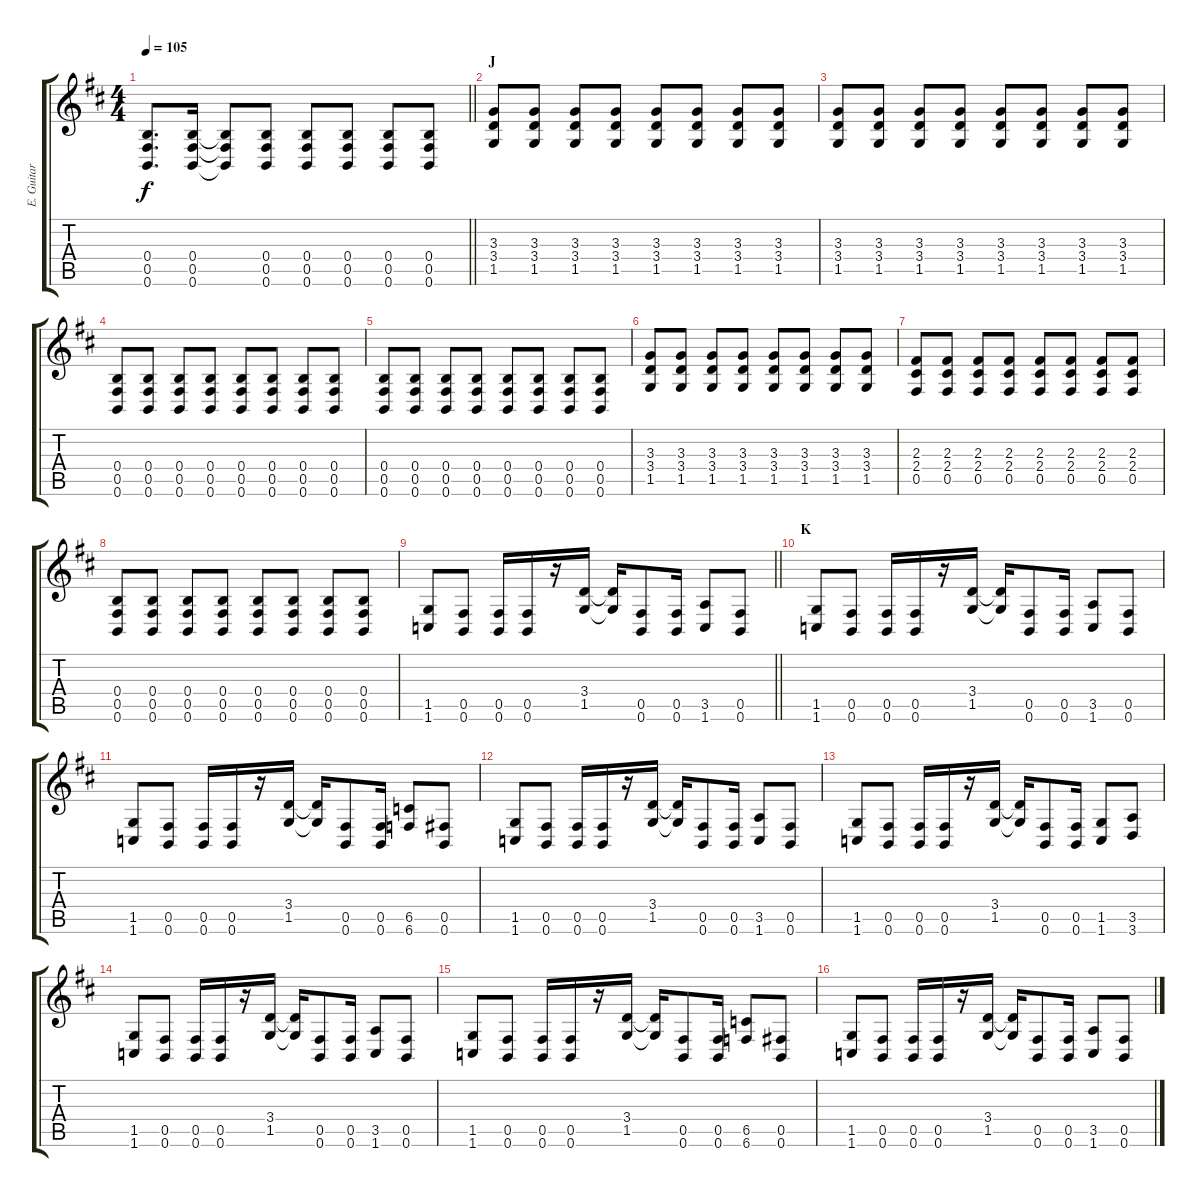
\track ("E. Guitar II" "E. Guitar ") {instrument overdrivenguitar}
\staff {score tabs}
\tuning (Db4 Ab3 E3 B2 Gb2 B1) {hide}
\ts (4 4)
\tempo 105
\clef g2
\barLineRight lightlight
\ks d
(0.4 0.5 0.6).8{d dy f} (0.4 0.5 0.6).16 (0.4{t} 0.5{t} 0.6{t}).8 (0.4 0.5 0.6).8 (0.4 0.5 0.6).8 (0.4 0.5 0.6).8 (0.4 0.5 0.6).8 (0.4 0.5 0.6).8 |
\section ("" "J")
(3.3 3.4 1.5).8 (3.3 3.4 1.5).8 (3.3 3.4 1.5).8 (3.3 3.4 1.5).8 (3.3 3.4 1.5).8 (3.3 3.4 1.5).8 (3.3 3.4 1.5).8 (3.3 3.4 1.5).8 |
(3.3 3.4 1.5).8 (3.3 3.4 1.5).8 (3.3 3.4 1.5).8 (3.3 3.4 1.5).8 (3.3 3.4 1.5).8 (3.3 3.4 1.5).8 (3.3 3.4 1.5).8 (3.3 3.4 1.5).8 |
(0.4 0.5 0.6).8 (0.4 0.5 0.6).8 (0.4 0.5 0.6).8 (0.4 0.5 0.6).8 (0.4 0.5 0.6).8 (0.4 0.5 0.6).8 (0.4 0.5 0.6).8 (0.4 0.5 0.6).8 |
(0.4 0.5 0.6).8 (0.4 0.5 0.6).8 (0.4 0.5 0.6).8 (0.4 0.5 0.6).8 (0.4 0.5 0.6).8 (0.4 0.5 0.6).8 (0.4 0.5 0.6).8 (0.4 0.5 0.6).8 |
(3.3 3.4 1.5).8 (3.3 3.4 1.5).8 (3.3 3.4 1.5).8 (3.3 3.4 1.5).8 (3.3 3.4 1.5).8 (3.3 3.4 1.5).8 (3.3 3.4 1.5).8 (3.3 3.4 1.5).8 |
(2.3 2.4 0.5).8 (2.3 2.4 0.5).8 (2.3 2.4 0.5).8 (2.3 2.4 0.5).8 (2.3 2.4 0.5).8 (2.3 2.4 0.5).8 (2.3 2.4 0.5).8 (2.3 2.4 0.5).8 |
(0.4 0.5 0.6).8 (0.4 0.5 0.6).8 (0.4 0.5 0.6).8 (0.4 0.5 0.6).8 (0.4 0.5 0.6).8 (0.4 0.5 0.6).8 (0.4 0.5 0.6).8 (0.4 0.5 0.6).8 |
\barLineRight lightlight
(1.5 1.6).8 (0.5 0.6).8 (0.5 0.6).16 (0.5 0.6).16 r.16 (3.4 1.5).16 (3.4{t} 1.5{t}).16 (0.5 0.6).8 (0.5 0.6).16 (3.5 1.6).8 (0.5 0.6).8 |
\section ("" "K")
(1.5 1.6).8 (0.5 0.6).8 (0.5 0.6).16 (0.5 0.6).16 r.16 (3.4 1.5).16 (3.4{t} 1.5{t}).16 (0.5 0.6).8 (0.5 0.6).16 (3.5 1.6).8 (0.5 0.6).8 |
(1.5 1.6).8 (0.5 0.6).8 (0.5 0.6).16 (0.5 0.6).16 r.16 (3.4 1.5).16 (3.4{t} 1.5{t}).16 (0.5 0.6).8 (0.5 0.6).16 (6.5 6.6).8 (0.5 0.6).8 |
(1.5 1.6).8 (0.5 0.6).8 (0.5 0.6).16 (0.5 0.6).16 r.16 (3.4 1.5).16 (3.4{t} 1.5{t}).16 (0.5 0.6).8 (0.5 0.6).16 (3.5 1.6).8 (0.5 0.6).8 |
(1.5 1.6).8 (0.5 0.6).8 (0.5 0.6).16 (0.5 0.6).16 r.16 (3.4 1.5).16 (3.4{t} 1.5{t}).16 (0.5 0.6).8 (0.5 0.6).16 (1.5 1.6).8 (3.5 3.6).8 |
(1.5 1.6).8 (0.5 0.6).8 (0.5 0.6).16 (0.5 0.6).16 r.16 (3.4 1.5).16 (3.4{t} 1.5{t}).16 (0.5 0.6).8 (0.5 0.6).16 (3.5 1.6).8 (0.5 0.6).8 |
(1.5 1.6).8 (0.5 0.6).8 (0.5 0.6).16 (0.5 0.6).16 r.16 (3.4 1.5).16 (3.4{t} 1.5{t}).16 (0.5 0.6).8 (0.5 0.6).16 (6.5 6.6).8 (0.5 0.6).8 |
(1.5 1.6).8 (0.5 0.6).8 (0.5 0.6).16 (0.5 0.6).16 r.16 (3.4 1.5).16 (3.4{t} 1.5{t}).16 (0.5 0.6).8 (0.5 0.6).16 (3.5 1.6).8 (0.5 0.6).8
